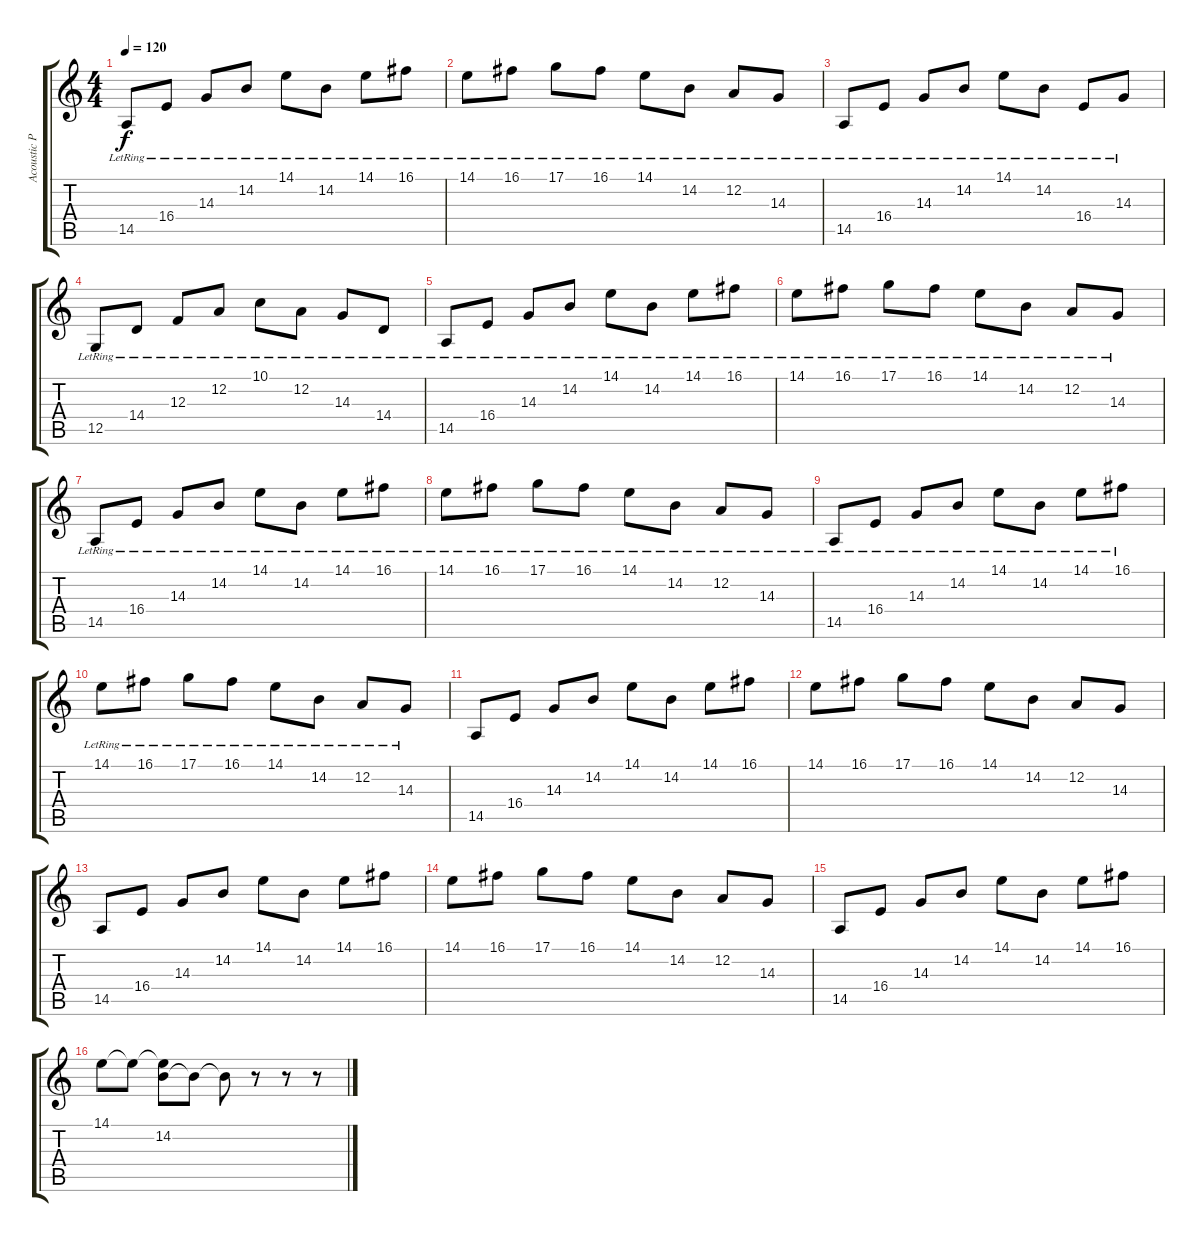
\track ("Acoustic Piano" "Acoustic P") {instrument acousticgrandpiano}
\staff {score tabs}
\tuning (D4 A3 F3 C3 G2 C2) {hide}
\ts (4 4)
\tempo 120
\clef g2
\ks c
14.5{lr}.8{dy f instrument acousticgrandpiano} 16.4{lr}.8 14.3{lr}.8 14.2{lr}.8 14.1{lr}.8 14.2{lr}.8 14.1{lr}.8 16.1{lr}.8 |
14.1{lr}.8 16.1{lr}.8 17.1{lr}.8 16.1{lr}.8 14.1{lr}.8 14.2{lr}.8 12.2{lr}.8 14.3{lr}.8 |
14.5{lr}.8 16.4{lr}.8 14.3{lr}.8 14.2{lr}.8 14.1{lr}.8 14.2{lr}.8 16.4{lr}.8 14.3{lr}.8 |
12.5{lr}.8 14.4{lr}.8 12.3{lr}.8 12.2{lr}.8 10.1{lr}.8 12.2{lr}.8 14.3{lr}.8 14.4{lr}.8 |
14.5{lr}.8 16.4{lr}.8 14.3{lr}.8 14.2{lr}.8 14.1{lr}.8 14.2{lr}.8 14.1{lr}.8 16.1{lr}.8 |
14.1{lr}.8 16.1{lr}.8 17.1{lr}.8 16.1{lr}.8 14.1{lr}.8 14.2{lr}.8 12.2{lr}.8 14.3{lr}.8 |
14.5{lr}.8 16.4{lr}.8 14.3{lr}.8 14.2{lr}.8 14.1{lr}.8 14.2{lr}.8 14.1{lr}.8 16.1{lr}.8 |
14.1{lr}.8 16.1{lr}.8 17.1{lr}.8 16.1{lr}.8 14.1{lr}.8 14.2{lr}.8 12.2{lr}.8 14.3{lr}.8 |
14.5{lr}.8 16.4{lr}.8 14.3{lr}.8 14.2{lr}.8 14.1{lr}.8 14.2{lr}.8 14.1{lr}.8 16.1{lr}.8 |
14.1{lr}.8 16.1{lr}.8 17.1{lr}.8 16.1{lr}.8 14.1{lr}.8 14.2{lr}.8 12.2{lr}.8 14.3{lr}.8 |
14.5.8 16.4.8 14.3.8 14.2.8 14.1.8 14.2.8 14.1.8 16.1.8 |
14.1.8 16.1.8 17.1.8 16.1.8 14.1.8 14.2.8 12.2.8 14.3.8 |
14.5.8 16.4.8 14.3.8 14.2.8 14.1.8 14.2.8 14.1.8 16.1.8 |
14.1.8 16.1.8 17.1.8 16.1.8 14.1.8 14.2.8 12.2.8 14.3.8 |
14.5.8 16.4.8 14.3.8 14.2.8 14.1.8 14.2.8 14.1.8 16.1.8 |
14.1.8 14.1{t}.8 (14.1{t} 14.2).8 14.2{t}.8 14.2{t}.8 r.8 r.8 r.8
